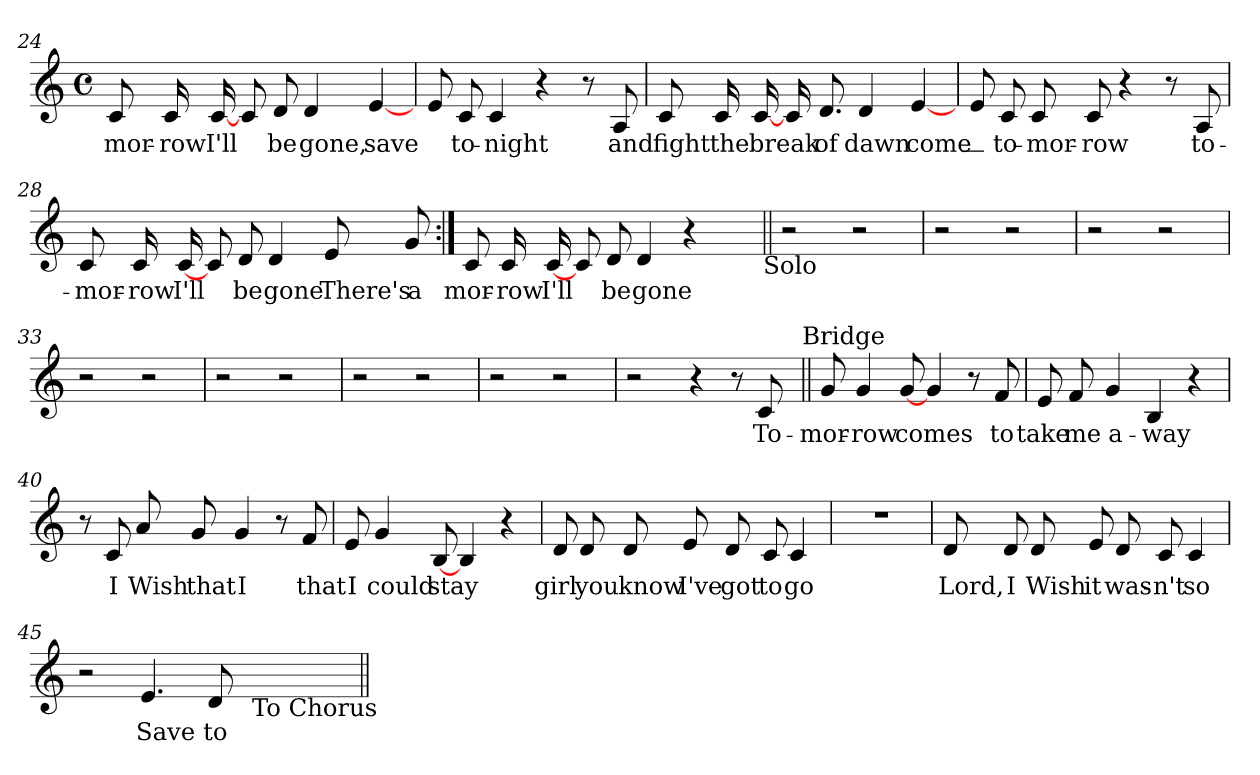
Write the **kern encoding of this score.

**kern	**text
*part1	*part1
*staff1	*staff1
*clefG2	*
*k[]	*
*C:	*
*M4/4	*
*met(c)	*
=24	=24
8cL	-mor-
16c	-row
[16c	-I'll
8cL	.
8d	-be
4d	-gone,
[4e	-save
!!LO:LB:g=z
=25	=25
8eL	.
8c	-to-
4c	-night
4r	.
8r	.
8A	-and
=26	=26
8cL	-fight
16c	-the
[16c	-break
16cLL	.
8.d	-of
4d	-dawn
[4e	-come_
=27	=27
8eL	.
8c	-to-
8cL	-mor-
8c	-row
4r	.
8r	.
8A	-to-
!!LO:LB:g=z
=28	=28
8cL	-mor-
16c	-row
[16c	-I'll
8cL	.
8d	-be
4d	-gone
8eL	-There's
8g	-a
=29:|!	=29:|!
*^	*
8cL	2ryy	-mor-
16c	.	-row
[16c	.	-I'll
8cL	.	.
8d	.	-be
4d	4ryy	-gone
4r	8ryy	.
.	16ryy	.
.	32ryy	.
.	64ryy	.
.	128...ryy	.
!	!LO:TX:b:t=Solo	!
.	1024ryy	.
*v	*v	*
=30||	=30||
2r	.
2r	.
=31	=31
2r	.
2r	.
!!LO:LB:g=z
=32	=32
2r	.
2r	.
=33	=33
2r	.
2r	.
=34	=34
2r	.
2r	.
=35	=35
2r	.
2r	.
=36	=36
2r	.
2r	.
=37	=37
*^	*
2r	2ryy	.
4r	4ryy	.
8r	8ryy	.
8c	16ryy	-To-
.	32ryy	.
.	64ryy	.
.	128...ryy	.
!	!LO:TX:a:t=Bridge	!
.	1024ryy	.
*v	*v	*
=38||	=38||
8g	-mor-
4g	-row
[8g	-comes
4g	.
8r	.
8f	-to
=39	=39
8eL	-take
8f	-me
4g	-a-
4B	-way
4r	.
=40	=40
8r	.
8c	-I
8aL	-Wish
8g	-that
4g	-I
8r	.
8f	-that
=41	=41
8e	-I
4g	-could
[8B	-stay
4B	.
4r	.
=42	=42
8dL	-girl
8d	-you
8dL	-know
8e	-I've
8dL	-got
8c	-to
4c	-go
=43	=43
1r	.
=44	=44
8dL	-Lord,
8d	-I
8dL	-Wish
8e	-it
8dL	-was-
8c	-n't
4c	-so
=45	=45
*^	*
2r	2ryy	.
4.e	4ryy	-Save
.	8ryy	.
8d	16ryy	-to-
.	32ryy	.
.	64ryy	.
.	128...ryy	.
!	!LO:TX:b:t=To Chorus	!
.	1024ryy	.
*v	*v	*
=||	=||
*-	*-
